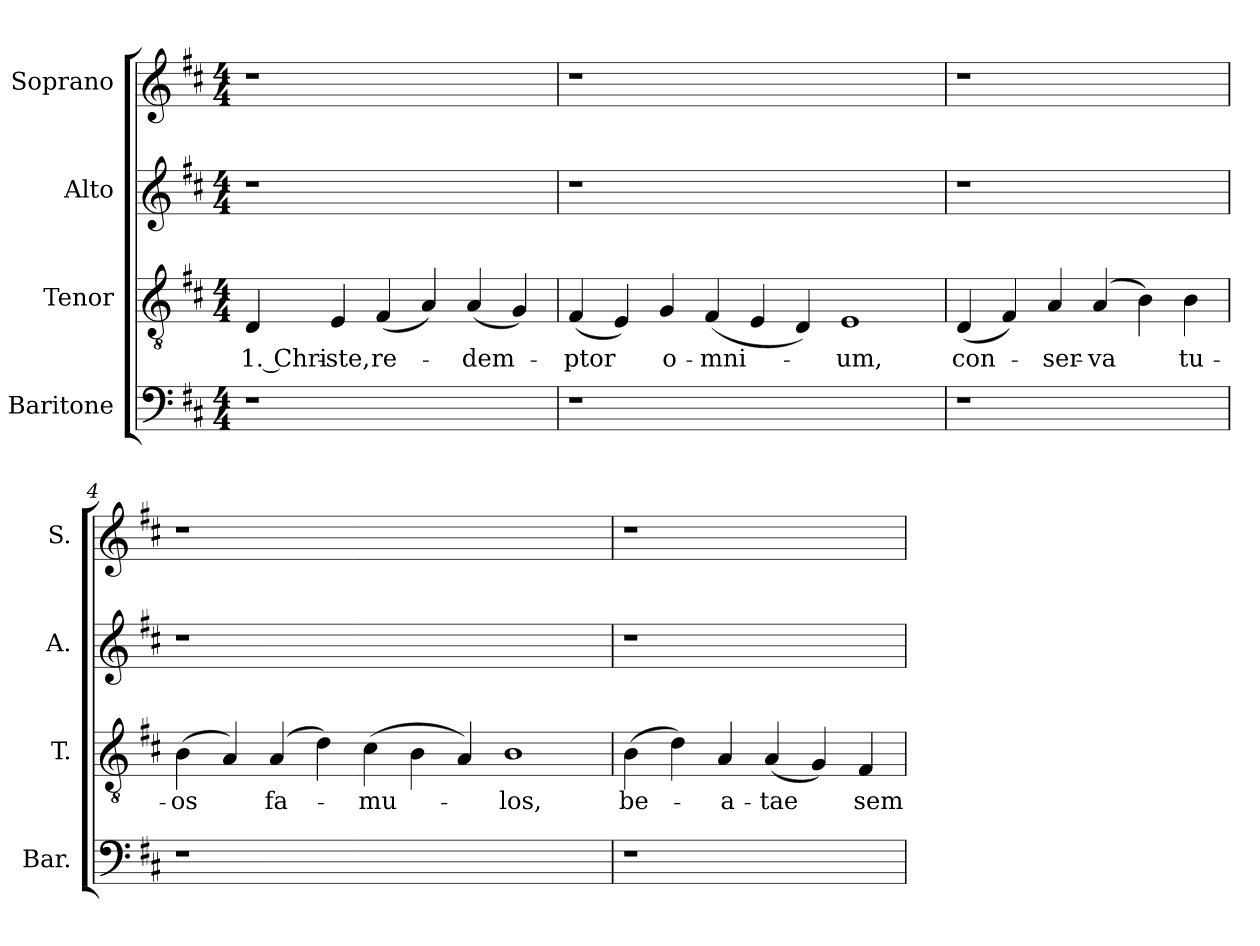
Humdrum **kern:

**kern	**kern	**text	**kern	**kern
*part4	*part3	*part3	*part2	*part1
*staff4	*staff3	*staff3	*staff2	*staff1
*I"Baritone	*I"Tenor	*	*I"Alto	*I"Soprano
*I'Bar.	*I'T.	*	*I'A.	*I'S.
!!LO:PB:g=z
*clefF4	*clefGv2	*	*clefG2	*clefG2
*	*ITrd7c12	*	*	*
*k[f#c#]	*k[f#c#]	*	*k[f#c#]	*k[f#c#]
*D:	*D:	*	*D:	*D:
*M4/4	*M4/4	*	*M4/4	*M4/4
*MM160	*MM160	*	*MM160	*MM160
=1	=1	=1	=1	=1
!LO:N:vis=1	!	!	!	!
!	!	!LO:LY:b:color=#000000	!LO:N:vis=1	!LO:N:vis=1
1r	4DDi/	1. Chri-	1r	1r
!	!	!LO:LY:b:color=#000000	!	!
.	4EEi/	-ste,	.	.
!	!	!LO:LY:b:color=#000000	!	!
.	(4FF#i/	re-	.	.
.	4AAi/)	.	.	.
!	!	!LO:LY:b:color=#000000	!	!
2ryy	(4AAi/	-dem-	2ryy	2ryy
.	4GGi/)	.	.	.
=2	=2	=2	=2	=2
!LO:N:vis=1	!	!	!	!
!	!	!LO:LY:b:color=#000000	!LO:N:vis=1	!LO:N:vis=1
1r	(4FF#i/	-ptor	1r	1r
.	4EEi/)	.	.	.
!	!	!LO:LY:b:color=#000000	!	!
.	4GGi/	o-	.	.
!	!	!LO:LY:b:color=#000000	!	!
.	(4FF#i/	-mni-	.	.
1.ryy	4EEi/	.	1.ryy	1.ryy
.	4DDi/)	.	.	.
!	!	!LO:LY:b:color=#000000	!	!
.	1EEi	-um,	.	.
=3	=3	=3	=3	=3
!LO:N:vis=1	!	!	!	!
!	!	!LO:LY:b:color=#000000	!LO:N:vis=1	!LO:N:vis=1
1r	(4DDi/	con-	1r	1r
.	4FF#i/)	.	.	.
!	!	!LO:LY:b:color=#000000	!	!
.	4AAi/	-ser-	.	.
!	!	!LO:LY:b:color=#000000	!	!
.	(4AAi/	-va	.	.
2ryy	4BBi\)	.	2ryy	2ryy
!	!	!LO:LY:b:color=#000000	!	!
.	4BBi\	tu-	.	.
=4	=4	=4	=4	=4
!LO:N:vis=1	!	!	!	!
!	!	!LO:LY:b:color=#000000	!LO:N:vis=1	!LO:N:vis=1
1r	(4BBi\	-os	1r	1r
.	4AAi/)	.	.	.
!	!	!LO:LY:b:color=#000000	!	!
.	(4AAi/	fa-	.	.
.	4Di\)	.	.	.
!	!	!LO:LY:b:color=#000000	!	!
1..ryy	(4C#i\	-mu-	1..ryy	1..ryy
.	4BBi\	.	.	.
.	4AAi/)	.	.	.
!	!	!LO:LY:b:color=#000000	!	!
.	1BBi	-los,	.	.
!!LO:LB:g=z
=5	=5	=5	=5	=5
!LO:N:vis=1	!	!	!	!
!	!	!LO:LY:b:color=#000000	!LO:N:vis=1	!LO:N:vis=1
1r	(4BBi\	be-	1r	1r
.	4Di\)	.	.	.
!	!	!LO:LY:b:color=#000000	!	!
.	4AAi/	-a-	.	.
!	!	!LO:LY:b:color=#000000	!	!
.	(4AAi/	-tae	.	.
2ryy	4GGi/)	.	2ryy	2ryy
!	!	!LO:LY:b:color=#000000	!	!
.	4FF#i/	sem-	.	.
=	=	=	=	=
*-	*-	*-	*-	*-
